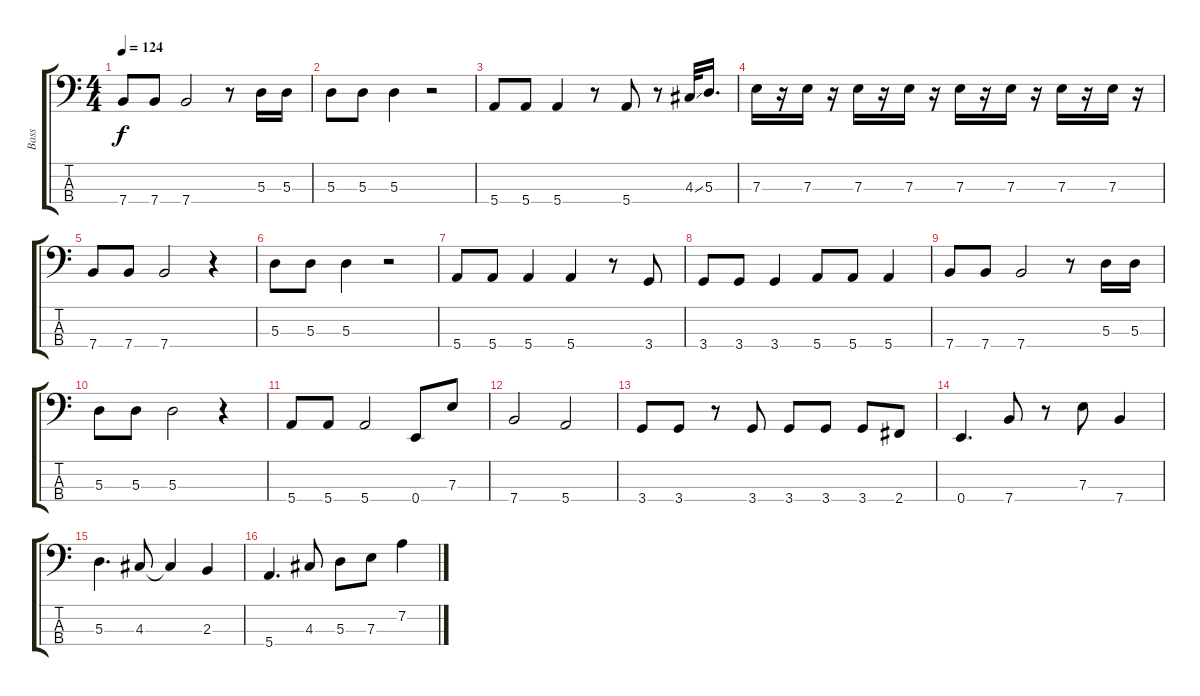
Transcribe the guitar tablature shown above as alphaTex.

\track ("Bass" "Bass") {instrument electricbassfinger}
\staff {score tabs}
\tuning (G2 D2 A1 E1) {hide}
\ts (4 4)
\tempo 124
\clef f4
\ks c
7.4.8{dy f} 7.4.8 7.4.2 r.8 5.3.16 5.3.16 |
5.3.8 5.3.8 5.3.4 r.2 |
5.4.8 5.4.8 5.4.4 r.8 5.4.8 r.8 4.3{ss}.32 5.3.16{d} |
7.3.16 r.16 7.3.16 r.16 7.3.16 r.16 7.3.16 r.16 7.3.16 r.16 7.3.16 r.16 7.3.16 r.16 7.3.16 r.16 |
7.4.8 7.4.8 7.4.2 r.4 |
5.3.8 5.3.8 5.3.4 r.2 |
5.4.8 5.4.8 5.4.4 5.4.4 r.8 3.4.8 |
3.4.8 3.4.8 3.4.4 5.4.8 5.4.8 5.4.4 |
7.4.8 7.4.8 7.4.2 r.8 5.3.16 5.3.16 |
5.3.8 5.3.8 5.3.2 r.4 |
5.4.8 5.4.8 5.4.2 0.4.8 7.3.8 |
7.4.2 5.4.2 |
3.4.8 3.4.8 r.8 3.4.8 3.4.8 3.4.8 3.4.8 2.4.8 |
0.4.4{d} 7.4.8 r.8 7.3.8 7.4.4 |
5.3.4{d} 4.3.8 4.3{t}.4 2.3.4 |
5.4.4{d} 4.3.8 5.3.8 7.3.8 7.2.4
